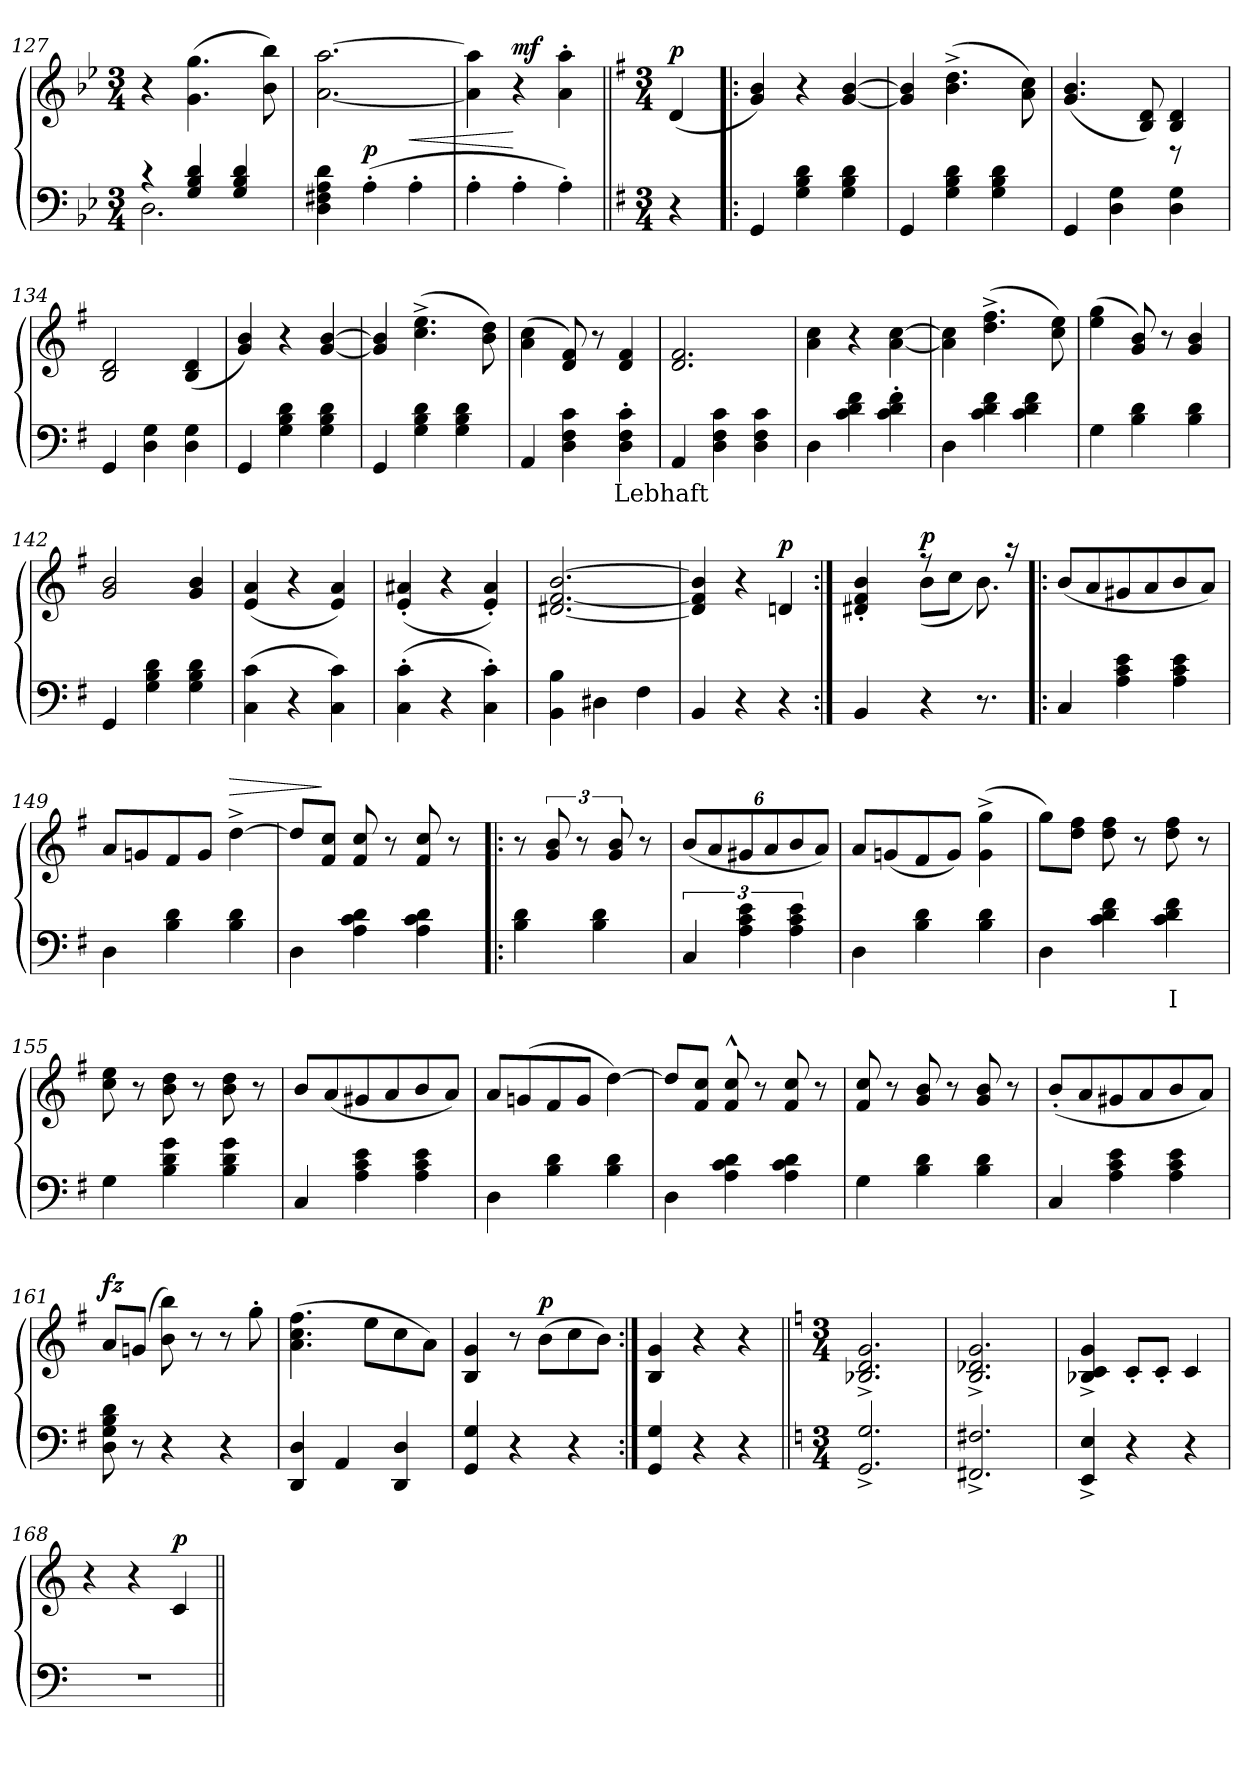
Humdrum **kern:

**kern	**text	**kern	**dynam
*part1	*part1	*part1	*part1
*staff2	*staff2	*staff1	*staff1/2
*clefF4	*	*clefG2	*
*k[b-e-]	*	*k[b-e-]	*
*M3/4	*	*M3/4	*
=127	=127	=127	=127
*^	*	*	*
4r	2.D\	.	4r	.
4G/ 4B-/ 4d/	.	.	(4.g\ 4.gg\	.
4G/ 4B-/ 4d/	.	.	.	.
.	.	.	8b-\ 8bb-\)	.
*v	*v	*	*	*
=128	=128	=128	=128
4D\ 4F#X\ 4A\ 4d\	.	[2.a\ [2.aa\	.
!	!	!	!LO:DY:a=2
(4A'\	.	.	p
!	!	!	!LO:HP:a=2
4A'\	.	.	<
=129	=129	=129	=129
4A'\	.	4a]\ 4aa]\	.
!	!	!	!LO:DY:n=1:a
4A'\	.	4r	[ mf
4A'\)	.	4a'\ 4aa'\	.
!!LO:LB:g=z
=130||	=130||	=130||	=130||
*k[f#]	*	*k[f#]	*
*M3/4	*	*M3/4	*
!	!	!	!LO:DY:a
4r	.	(4d/	p
=131!|:	=131!|:	=131!|:	=131!|:
4GG/	.	4g/ 4b/)	.
4G\ 4B\ 4d\	.	4r	.
4G\ 4B\ 4d\	.	[4g/ [4b/	.
=132	=132	=132	=132
4GG/	.	4g]/ 4b]/	.
4G\ 4B\ 4d\	.	(4.b^\ 4.dd^\	.
4G\ 4B\ 4d\	.	.	.
.	.	8a\ 8cc\)	.
=133	=133	=133	=133
*	*	*^	*
4GG/	.	(4.g/ 4.b/	4ryy	.
4D\ 4G\	.	.	4ryy	.
.	.	8B/ 8d/)	.	.
4D\ 4G\	.	4B/ 4d/	8r	.
.	.	.	8ryy	.
*	*	*v	*v	*
=134	=134	=134	=134
4GG/	.	2B/ 2d/	.
4D\ 4G\	.	.	.
4D\ 4G\	.	(4B/ 4d/	.
=135	=135	=135	=135
4GG/	.	4g/ 4b/)	.
4G\ 4B\ 4d\	.	4r	.
4G\ 4B\ 4d\	.	[4g/ [4b/	.
=136	=136	=136	=136
4GG/	.	4g]/ 4b]/	.
4G\ 4B\ 4d\	.	(4.cc^\ 4.ee^\	.
4G\ 4B\ 4d\	.	.	.
.	.	8b\ 8dd\)	.
=137	=137	=137	=137
4AA/	.	(4a\ 4cc\	.
4D\ 4F#\ 4c\	.	8d/ 8f#/)	.
.	.	8r	.
4D'\ 4F#'\ 4c'\	Lebhaft	4d/ 4f#/	.
=138	=138	=138	=138
4AA/	.	2.d/ 2.f#/	.
4D\ 4F#\ 4c\	.	.	.
4D\ 4F#\ 4c\	.	.	.
=139	=139	=139	=139
4D\	.	4a\ 4cc\	.
4c\ 4d\ 4f#\	.	4r	.
4c'\ 4d'\ 4f#'\	.	[4a\ [4cc\	.
!!LO:LB:g=z
=140	=140	=140	=140
4D\	.	4a]\ 4cc]\	.
4c\ 4d\ 4f#\	.	(4.dd^\ 4.ff#^\	.
4c\ 4d\ 4f#\	.	.	.
.	.	8cc\ 8ee\)	.
=141	=141	=141	=141
4G\	.	(4ee\ 4gg\	.
4B\ 4d\	.	8g/ 8b/)	.
.	.	8r	.
4B\ 4d\	.	4g/ 4b/	.
=142	=142	=142	=142
4GG/	.	2g/ 2b/	.
4G\ 4B\ 4d\	.	.	.
4G\ 4B\ 4d\	.	4g/ 4b/	.
=143	=143	=143	=143
(4C\ 4c\	.	(4e/ 4a/	.
4r	.	4r	.
4C\ 4c\)	.	4e/ 4a/)	.
=144	=144	=144	=144
(4C'\ 4c'\	.	(4e'/ 4a#X'/	.
4r	.	4r	.
4C'\ 4c'\)	.	4e'/ 4a#'/)	.
=145	=145	=145	=145
4BB\ 4B\	.	[2.d#X/ [2.f#/ [2.b/	.
4D#X\	.	.	.
4F#\	.	.	.
=146	=146	=146	=146
4BB/	.	4d#]/ 4f#]/ 4b]/	.
4r	.	4r	.
!	!	!	!LO:DY:a
4r	.	4dn/	p
=147:|!	=147:|!	=147:|!	=147:|!
*	*	*^	*
4BB/	.	4d#X'/ 4f#'/ 4b'/	16ryy	.
.	.	.	8ryy	.
.	.	.	16ryy	.
!	!	!	!	!LO:DY:a
4r	.	8r	(8bL	p
.	.	4ryy	8ccJ	.
8.r	.	.	8.b)	.
.	.	16r	.	.
*	*	*v	*v	*
=148!|:	=148!|:	=148!|:	=148!|:
4C/	.	(8bL	.
.	.	8a	.
4A\ 4c\ 4e\	.	8g#X	.
.	.	8a	.
4A\ 4c\ 4e\	.	8b	.
.	.	8aJ)	.
=149	=149	=149	=149
4D\	.	8aL	.
.	.	8gn	.
4B\ 4d\	.	8f#	.
.	.	8gJ	.
!	!	!	!LO:HP:a
4B\ 4d\	.	[4dd^\	>
!!LO:LB:g=z
=150	=150	=150	=150
4D\	.	8ddL]	.
.	.	8f# 8ccJ	]
4A\ 4c\ 4d\	.	8f#/ 8cc/	.
.	.	8r	.
4A\ 4c\ 4d\	.	8f#/ 8cc/	.
.	.	8r	.
=151!|:	=151!|:	=151!|:	=151!|:
4B\ 4d\	.	8r	.
.	.	12g/ 12b/	.
.	.	12r	.
4B\ 4d\	.	.	.
.	.	12g/ 12b/	.
.	.	8r	.
=152	=152	=152	=152
6C/	.	(12bL	.
.	.	12a	.
6A\ 6c\ 6e\	.	12g#X	.
.	.	12a	.
6A\ 6c\ 6e\	.	12b	.
.	.	12aJ)	.
=153	=153	=153	=153
4D\	.	8aL	.
.	.	(8gn	.
4B\ 4d\	.	8f#	.
.	.	8gJ)	.
4B\ 4d\	.	(4g^\ 4gg^\	.
=154	=154	=154	=154
4D\	.	8ggL)	.
.	.	8dd 8ff#J	.
4c\ 4d\ 4f#\	.	8dd\ 8ff#\	.
.	.	8r	.
4c\ 4d\ 4f#\	I	8dd\ 8ff#\	.
.	.	8r	.
=155	=155	=155	=155
4G\	.	8cc\ 8ee\	.
.	.	8r	.
4B\ 4d\ 4g\	.	8b\ 8dd\	.
.	.	8r	.
4B\ 4d\ 4g\	.	8b\ 8dd\	.
.	.	8r	.
=156	=156	=156	=156
4C/	.	8bL	.
.	.	(8a	.
4A\ 4c\ 4e\	.	8g#X	.
.	.	8a	.
4A\ 4c\ 4e\	.	8b	.
.	.	8aJ)	.
=157	=157	=157	=157
4D\	.	8aL	.
.	.	(8gn	.
4B\ 4d\	.	8f#	.
.	.	8gJ	.
4B\ 4d\	.	[4dd\)	.
!!LO:LB:g=z
=158	=158	=158	=158
4D\	.	8ddL]	.
.	.	8f# 8ccJ	.
4A\ 4c\ 4d\	.	8f#^^/ 8cc^^/	.
.	.	8r	.
4A\ 4c\ 4d\	.	8f#/ 8cc/	.
.	.	8r	.
=159	=159	=159	=159
4G\	.	8f#/ 8cc/	.
.	.	8r	.
4B\ 4d\	.	8g/ 8b/	.
.	.	8r	.
4B\ 4d\	.	8g/ 8b/	.
.	.	8r	.
=160	=160	=160	=160
4C/	.	(8b'L	.
.	.	8a	.
4A\ 4c\ 4e\	.	8g#X	.
.	.	8a	.
4A\ 4c\ 4e\	.	8b	.
.	.	8aJ)	.
=161	=161	=161	=161
!	!	!	!LO:DY:a
8D\ 8G\ 8B\ 8d\	.	8aL	fz
8r	.	(8gnJ	.
4r	.	8b\ 8bb\)	.
.	.	8r	.
4r	.	8r	.
.	.	8gg'\	.
=162	=162	=162	=162
4DD/ 4D/	.	(4.a\ 4.cc\ 4.ff#\	.
4AA/	.	.	.
.	.	8eeL	.
4DD/ 4D/	.	8cc	.
.	.	8aJ)	.
=163	=163	=163	=163
4GG/ 4G/	.	4B/ 4g/	.
4r	.	8r	.
!	!	!	!LO:DY:a
.	.	(8bL	p
4r	.	8cc	.
.	.	8bJ)	.
=164:|!	=164:|!	=164:|!	=164:|!
4GG/ 4G/	.	4B/ 4g/	.
4r	.	4r	.
4r	.	4r	.
!!LO:PB:g=z
=165||	=165||	=165||	=165||
*k[]	*	*k[]	*
*M3/4	*	*M3/4	*
2.GG^/ 2.G^/	.	2.B-X^/ 2.d^/ 2.g^/	.
=166	=166	=166	=166
2.FF#X^/ 2.F#X^/	.	2.B^/ 2.d-X^/ 2.g^/	.
=167	=167	=167	=167
4EE^/ 4E^/	.	4B-X^/ 4c^/ 4g^/	.
4r	.	8c'L	.
.	.	8c'J	.
4r	.	4c/	.
=168	=168	=168	=168
2.r	.	4r	.
.	.	4r	.
!	!	!	!LO:DY:a
.	.	4c/	p
=||	=||	=||	=||
*-	*-	*-	*-
